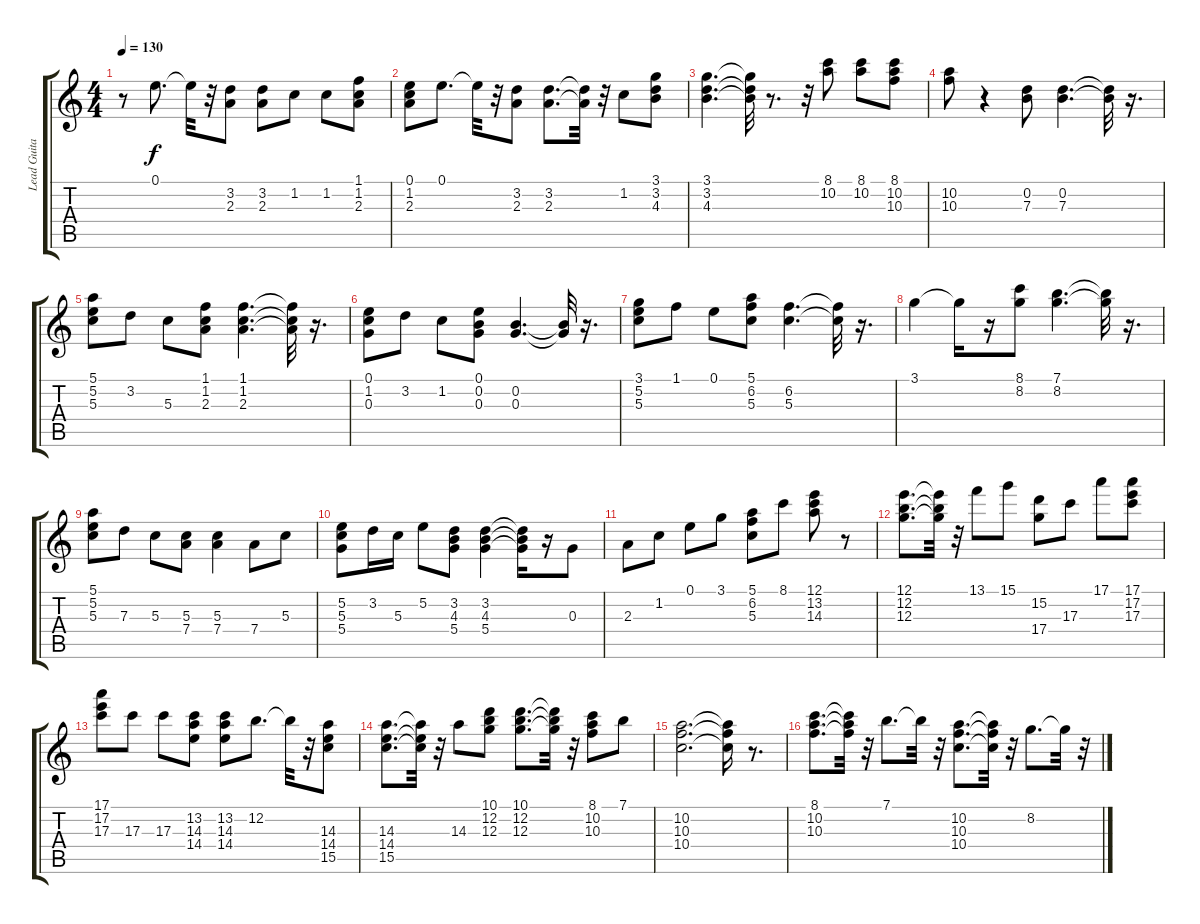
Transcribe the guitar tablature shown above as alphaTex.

\track ("Lead Guitar" "Lead Guita") {instrument acousticguitarsteel}
\staff {score tabs}
\tuning (E4 B3 G3 D3 A2 E2) {hide}
\ts (4 4)
\tempo 130
\clef g2
\ks c
r.8{dy f} 0.1.8{d} 0.1{t}.32 r.32 (3.2 2.3).8 (3.2 2.3).8 1.2.8 1.2.8 (1.1 1.2 2.3).8 |
(0.1 1.2 2.3).8 0.1.8{d} 0.1{t}.32 r.32 (3.2 2.3).8 (3.2 2.3).8{d} (3.2{t} 2.3{t}).32 r.32 1.2.8 (3.1 3.2 4.3).8 |
(3.1 3.2 4.3).4{d} (3.1{t} 3.2{t} 4.3{t}).32 r.8{d} r.32 (8.1 10.2).8 (8.1 10.2).8 (8.1 10.2 10.3).8 |
(10.2 10.3).8 r.4 (0.2 7.3).8 (0.2 7.3).4{d} (0.2{t} 7.3{t}).32 r.16{d} |
(5.1 5.2 5.3).8 3.2.8 5.3.8 (1.1 1.2 2.3).8 (1.1 1.2 2.3).4{d} (1.1{t} 1.2{t} 2.3{t}).32 r.16{d} |
(0.1 1.2 0.3).8 3.2.8 1.2.8 (0.1 0.2 0.3).8 (0.2 0.3).4{d} (0.2{t} 0.3{t}).32 r.16{d} |
(3.1 5.2 5.3).8 1.1.8 0.1.8 (5.1 6.2 5.3).8 (6.2 5.3).4{d} (6.2{t} 5.3{t}).32 r.16{d} |
3.1.4 3.1{t}.16 r.16 (8.1 8.2).8 (7.1 8.2).4{d} (7.1{t} 8.2{t}).32 r.16{d} |
(5.1 5.2 5.3).8 7.3.8 5.3.8 (5.3 7.4).8 (5.3 7.4).4 7.4.8 5.3.8 |
(5.2 5.3 5.4).8 3.2.16 5.3.16 5.2.8 (3.2 4.3 5.4).8 (3.2 4.3 5.4).4 (3.2{t} 4.3{t} 5.4{t}).16 r.16 0.3.8 |
2.3.8 1.2.8 0.1.8 3.1.8 (5.1 6.2 5.3).8 8.1.8 (12.1 13.2 14.3).8 r.8 |
(12.1 12.2 12.3).8{d} (12.1{t} 12.2{t} 12.3{t}).32 r.32 13.1.8 15.1.8 (15.2 17.4).8 17.3.8 17.1.8 (17.1 17.2 17.3).8 |
(17.1 17.2 17.3).8 17.3.8 17.3.8 (13.2 14.3 14.4).8 (13.2 14.3 14.4).8 12.2.8{d} 12.2{t}.32 r.32 (14.3 14.4 15.5).8 |
(14.3 14.4 15.5).8{d} (14.3{t} 14.4{t} 15.5{t}).32 r.32 14.3.8 (10.1 12.2 12.3).8 (10.1 12.2 12.3).8{d} (10.1{t} 12.2{t} 12.3{t}).32 r.32 (8.1 10.2 10.3).8 7.1.8 |
(10.2 10.3 10.4).2{d} (10.2{t} 10.3{t} 10.4{t}).16 r.8{d} |
(8.1 10.2 10.3).8{d} (8.1{t} 10.2{t} 10.3{t}).32 r.32 7.1.8{d} 7.1{t}.32 r.32 (10.2 10.3 10.4).8{d} (10.2{t} 10.3{t} 10.4{t}).32 r.32 8.2.8{d} 8.2{t}.32 r.32
